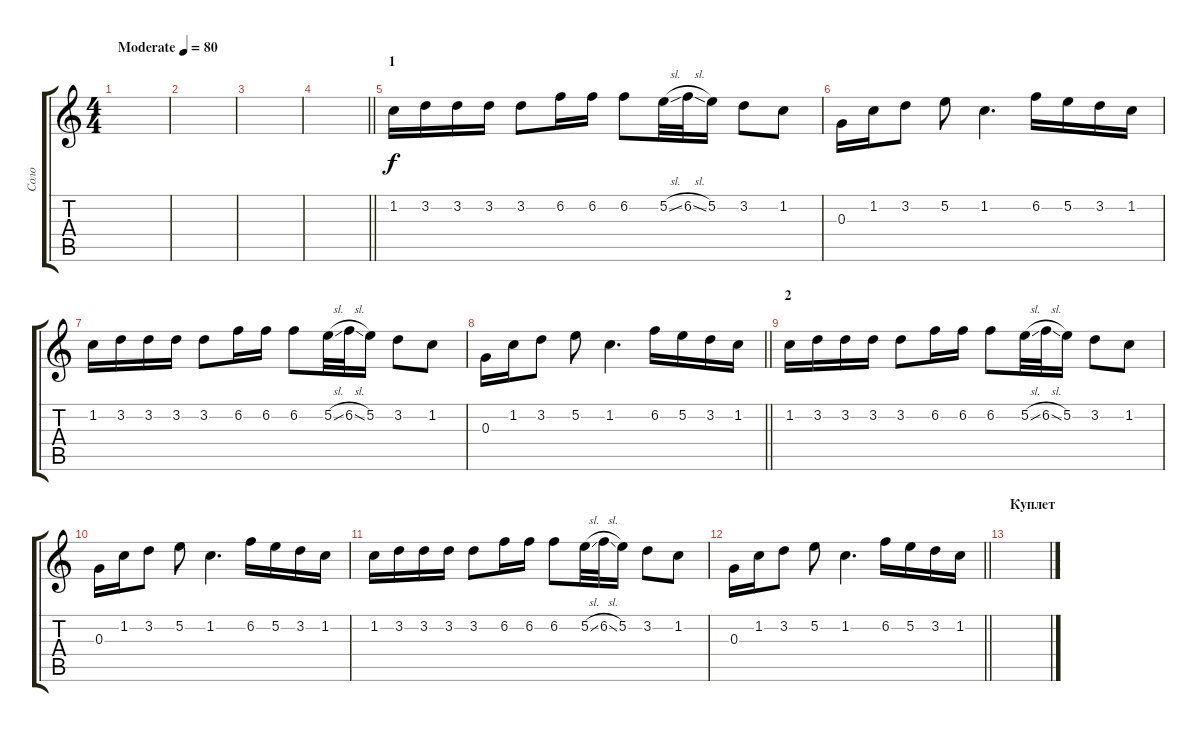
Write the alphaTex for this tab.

\track ("Соло" "Соло") {instrument electricguitarclean}
\staff {score tabs}
\tuning (E4 B3 G3 D3 A2 E2) {hide}
\ts (4 4)
\tempo (80 "Moderate")
\clef g2
\ks c
|
|
|
\barLineRight lightlight
|
\section ("" "1")
1.2.16 3.2.16 3.2.16 3.2.16 3.2.8 6.2.16 6.2.16 6.2.8 5.2{sl}.32 6.2{sl}.32 5.2.16 3.2.8 1.2.8 |
0.3.16 1.2.16 3.2.8 5.2.8 1.2.4{d} 6.2.16 5.2.16 3.2.16 1.2.16 |
1.2.16 3.2.16 3.2.16 3.2.16 3.2.8 6.2.16 6.2.16 6.2.8 5.2{sl}.32 6.2{sl}.32 5.2.16 3.2.8 1.2.8 |
\barLineRight lightlight
0.3.16 1.2.16 3.2.8 5.2.8 1.2.4{d} 6.2.16 5.2.16 3.2.16 1.2.16 |
\section ("" "2")
1.2.16 3.2.16 3.2.16 3.2.16 3.2.8 6.2.16 6.2.16 6.2.8 5.2{sl}.32 6.2{sl}.32 5.2.16 3.2.8 1.2.8 |
0.3.16 1.2.16 3.2.8 5.2.8 1.2.4{d} 6.2.16 5.2.16 3.2.16 1.2.16 |
1.2.16 3.2.16 3.2.16 3.2.16 3.2.8 6.2.16 6.2.16 6.2.8 5.2{sl}.32 6.2{sl}.32 5.2.16 3.2.8 1.2.8 |
\barLineRight lightlight
0.3.16 1.2.16 3.2.8 5.2.8 1.2.4{d} 6.2.16 5.2.16 3.2.16 1.2.16 |
\section ("" "Куплет")
